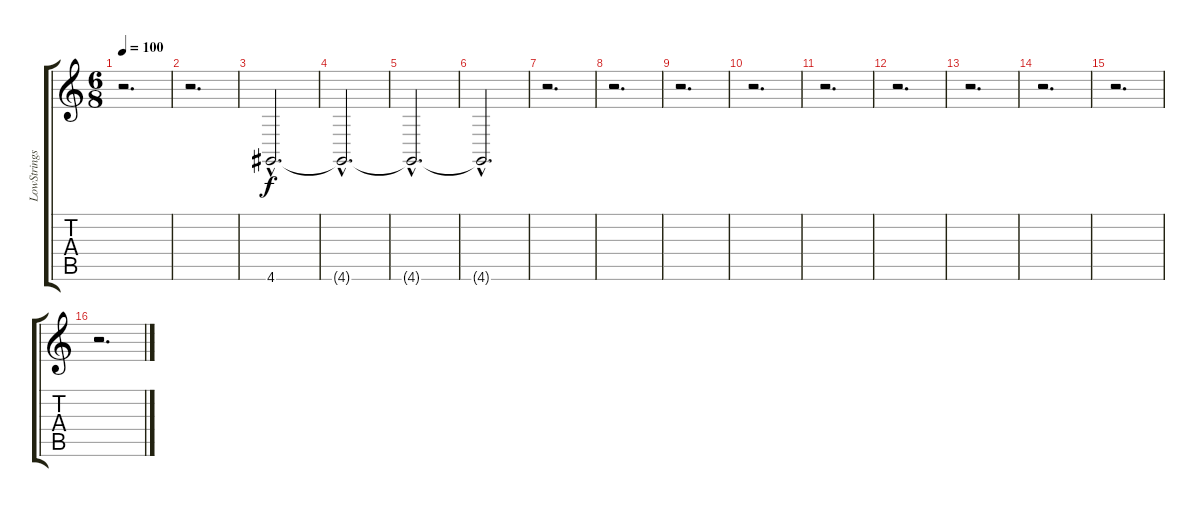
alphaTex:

\track ("LowStrings" "LowStrings") {instrument stringensemble1}
\staff {score tabs}
\tuning (E4 B3 G3 D3 A2 E2) {hide}
\ts (6 8)
\tempo 100
\clef g2
\ks c
r.2{d dy f} |
r.2{d} |
4.6{hac}.2{d} |
4.6{hac t}.2{d} |
4.6{hac t}.2{d} |
4.6{hac t}.2{d} |
r.2{d} |
r.2{d} |
r.2{d} |
r.2{d} |
r.2{d} |
r.2{d} |
r.2{d} |
r.2{d} |
r.2{d} |
r.2{d}
